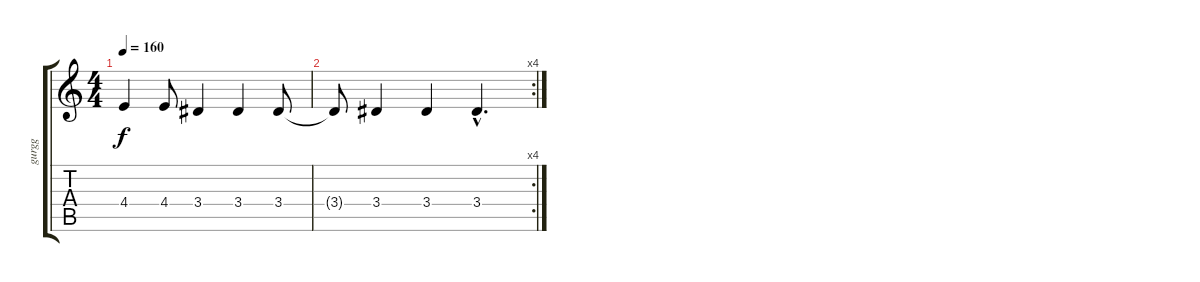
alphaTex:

\track ("gurgg" "gurgg") {instrument electricguitarjazz}
\staff {score tabs}
\tuning (D4 A3 F3 C3 G2 C2) {hide}
\ts (4 4)
\tempo 160
\clef g2
\ks c
4.4.4{dy f} 4.4.8 3.4.4 3.4.4 3.4.8 |
\rc 4
3.4{t}.8 3.4.4 3.4.4 3.4{hac}.4{d}
